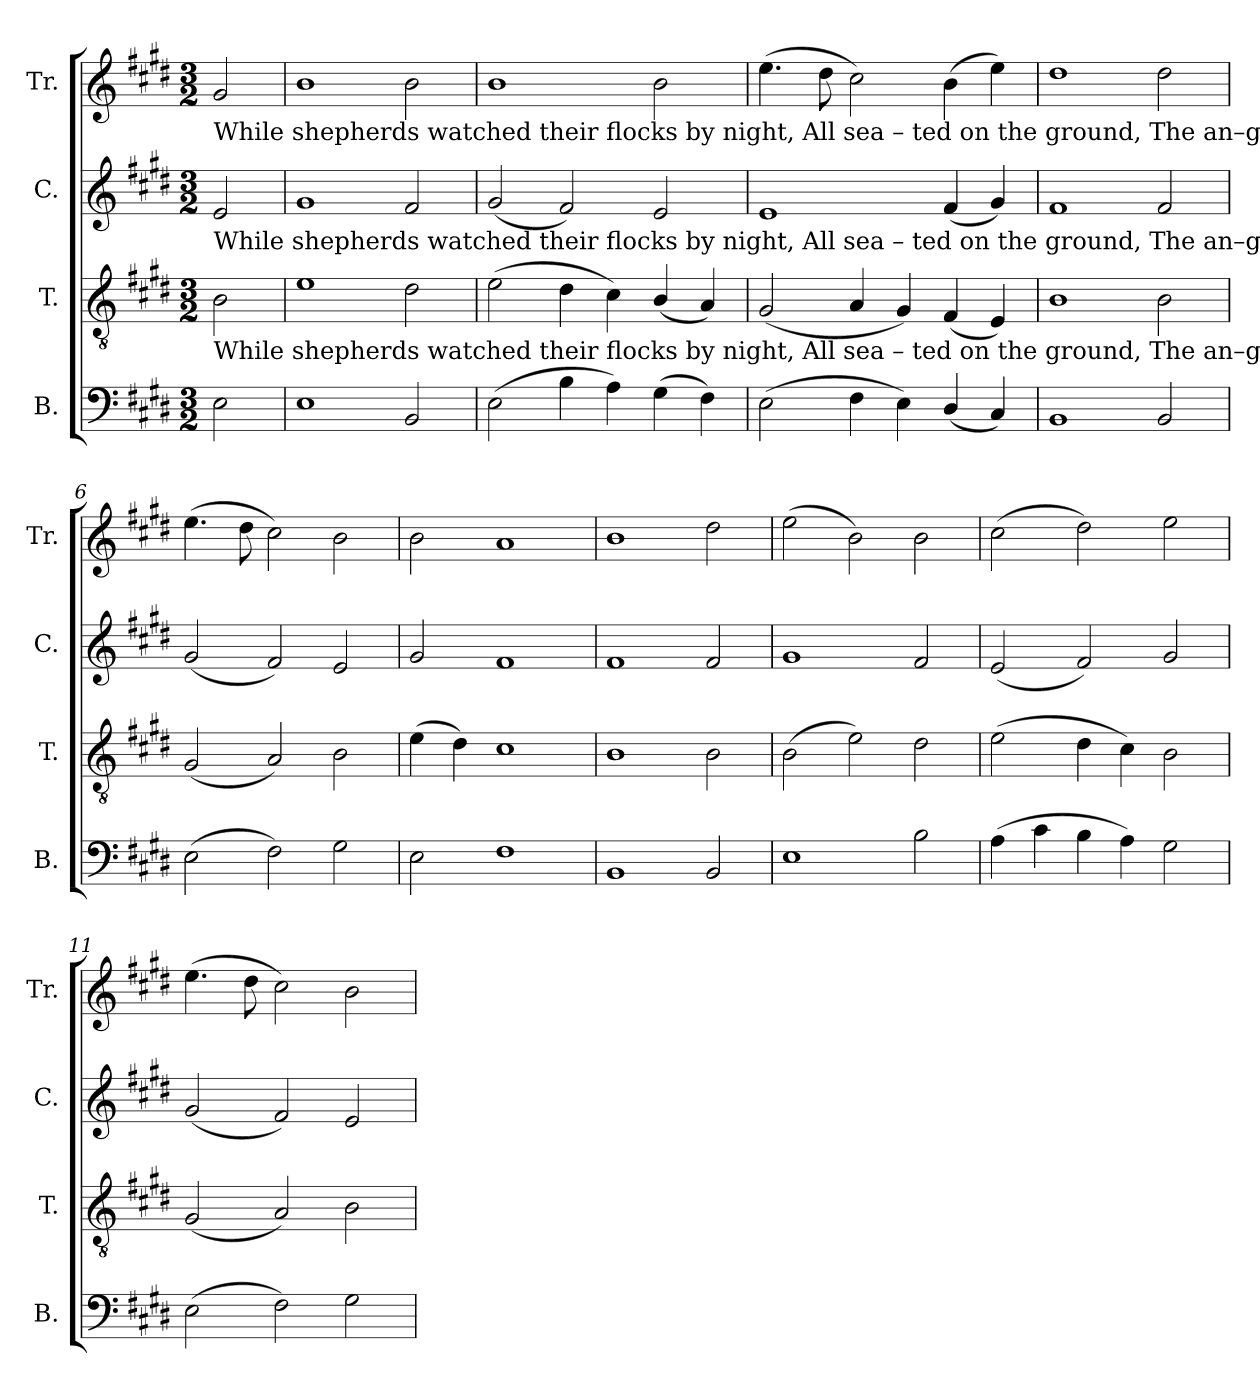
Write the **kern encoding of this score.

**kern	**kern	**kern	**kern
*part4	*part3	*part2	*part1
*staff4	*staff3	*staff2	*staff1
*I"B.	*I"T.	*I"C.	*I"Tr.
*I'B.	*I'T.	*I'C.	*I'Tr.
*clefF4	*clefGv2	*clefG2	*clefG2
*k[f#c#g#d#]	*k[f#c#g#d#]	*k[f#c#g#d#]	*k[f#c#g#d#]
*M3/2	*M3/2	*M3/2	*M3/2
*MM170	*MM170	*MM170	*MM170
=1	=1	=1	=1
!	!	!	!LO:TX:b:t=While shepherds watched their flocks   by     night,  All  sea    –    ted  on the ground,  The an–gel   of ________  the   Lord ___ came  down,  And glo    –     ry     shone   a –
!	!	!LO:TX:b:t=While shepherds watched their flocks   by     night,  All  sea    –    ted  on the ground,  The an–gel   of ________  the   Lord ___ came  down,  And glo    –     ry     shone   a –	!
!	!LO:TX:b:t=While shepherds watched their flocks   by     night,  All  sea    –    ted  on the ground,  The an–gel   of ________  the   Lord ___ came  down,  And glo    –     ry     shone   a –	!	!
2E!\	2B!\	2e!/	2g#!/
=2	=2	=2	=2
1E!	1e!	1g#!	1b!
2BB!/	2d#!\	2f#!/	2b!\
=3	=3	=3	=3
(2E!\	(2e!\	(2g#!/	1b!
4B!\	4d#!\	2f#!/)	.
4A!\)	4c#!\)	.	.
(4G#!\	(4B!/	2e!/	2b!\
4F#!\)	4A!/)	.	.
=4	=4	=4	=4
(2E!\	(2G#!/	1e!	(4.ee!\
.	.	.	8dd#!\
4F#!\	4A!/	.	2cc#!\)
4E!\)	4G#!/)	.	.
(4D#!/	(4F#!/	(4f#!/	(4b!\
4C#!/)	4E!/)	4g#!/)	4ee!\)
=5	=5	=5	=5
1BB!	1B!	1f#!	1dd#!
2BB!/	2B!\	2f#!/	2dd#!\
=6	=6	=6	=6
(2E!\	(2G#!/	(2g#!/	(4.ee!\
.	.	.	8dd#!\
2F#!\)	2A!/)	2f#!/)	2cc#!\)
2G#!\	2B!\	2e!/	2b!\
=7	=7	=7	=7
2E!\	(4e!\	2g#!/	2b!\
.	4d#!\)	.	.
1F#!	1c#!	1f#!	1a!
=8	=8	=8	=8
1BB!	1B!	1f#!	1b!
2BB!/	2B!\	2f#!/	2dd#!\
=9	=9	=9	=9
1E!	(2B!\	1g#!	(2ee!\
.	2e!\)	.	2b!\)
2B!\	2d#!\	2f#!/	2b!\
=10	=10	=10	=10
(4A!\	(2e!\	(2e!/	(2cc#!\
4c#!\	.	.	.
4B!\	4d#!\	2f#!/)	2dd#!\)
4A!\)	4c#!\)	.	.
2G#!\	2B!\	2g#!/	2ee!\
=11	=11	=11	=11
(2E!\	(2G#!/	(2g#!/	(4.ee!\
.	.	.	8dd#!\
2F#!\)	2A!/)	2f#!/)	2cc#!\)
2G#!\	2B!\	2e!/	2b!\
=	=	=	=
*-	*-	*-	*-
